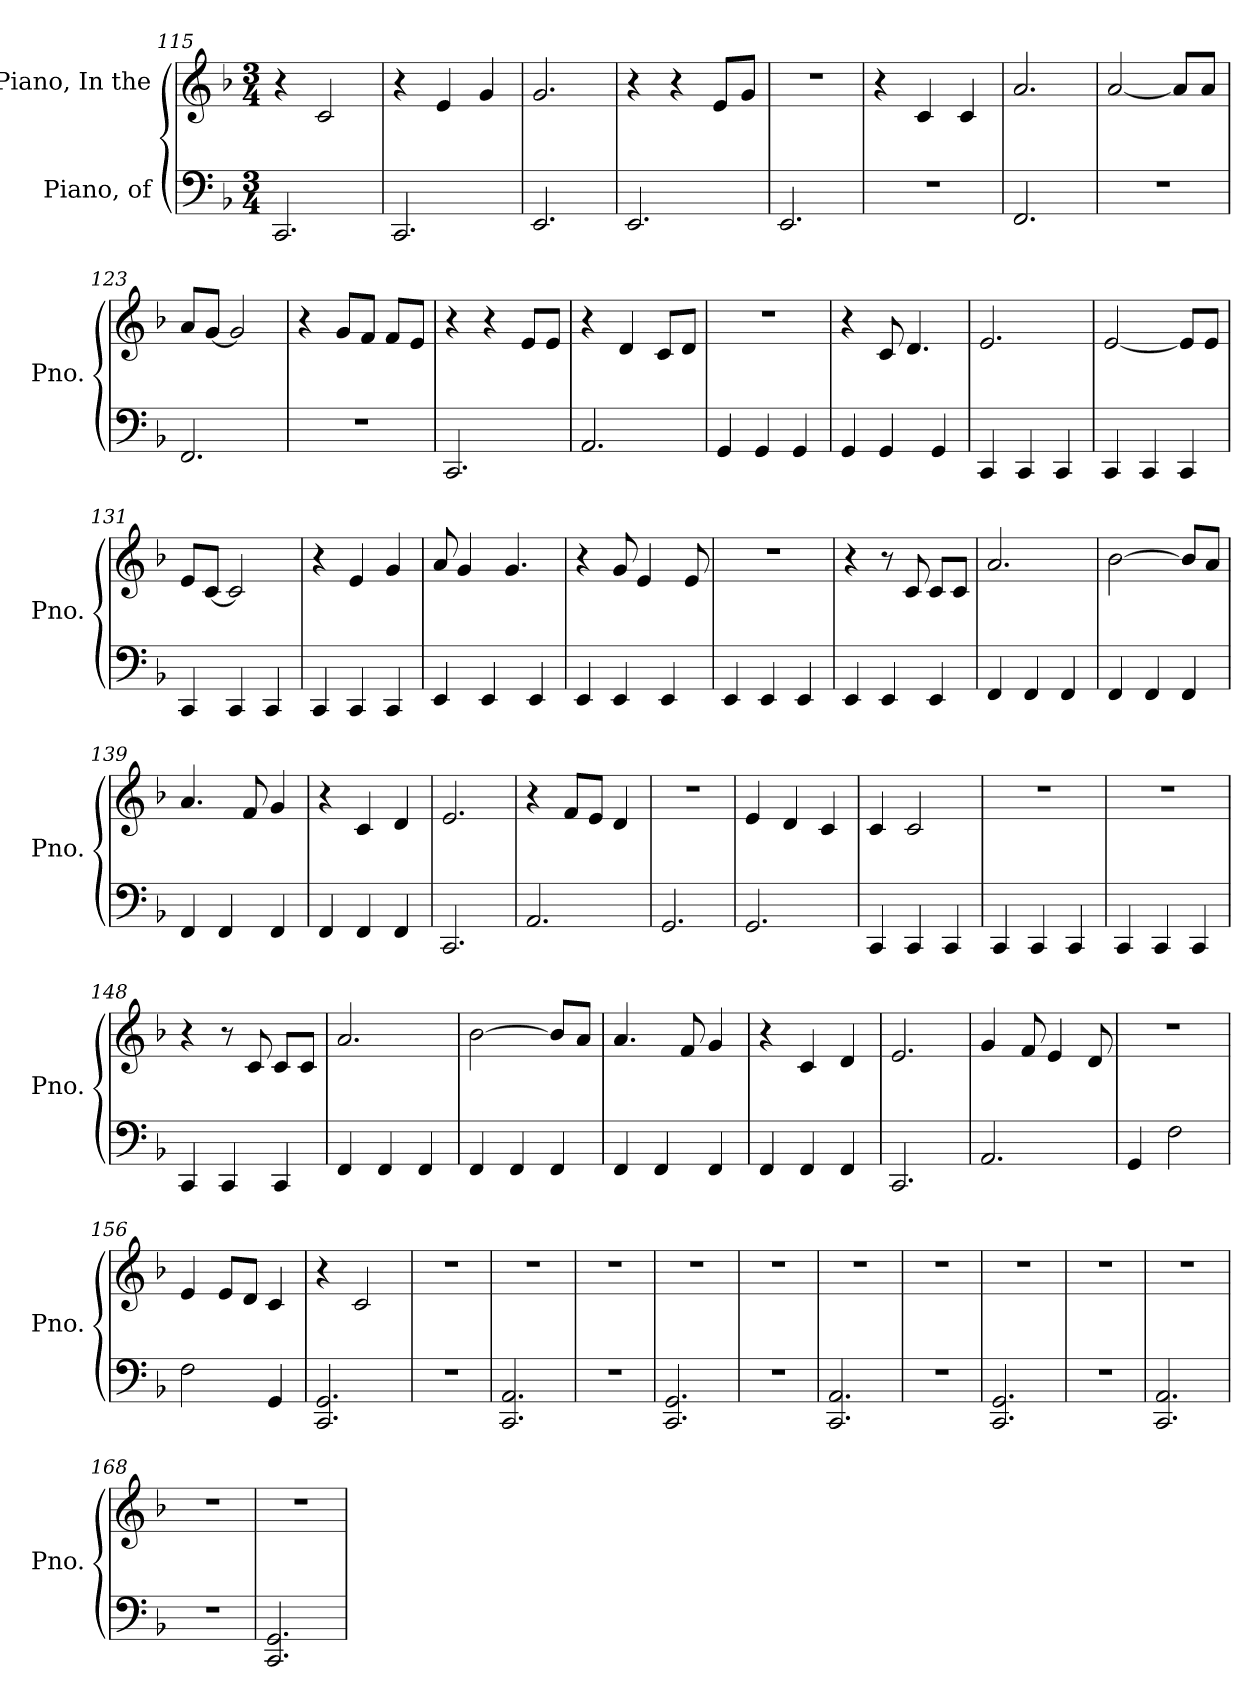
**kern	**kern
*part2	*part1
*staff2	*staff1
*I"Piano, of	*I"Piano, In the
*I'Pno.	*I'Pno.
*clefF4	*clefG2
*k[b-]	*k[b-]
*M3/4	*M3/4
=115	=115
2.CC/	4r
.	2c/
=116	=116
2.CC/	4r
.	4e/
.	4g/
=117	=117
2.EE/	2.g/
=118	=118
2.EE/	4r
.	4r
.	8e/L
.	8g/J
!!LO:LB:g=z
=119	=119
2.EE/	2.r
=120	=120
2.r	4r
.	4c/
.	4c/
=121	=121
2.FF/	2.a/
=122	=122
2.r	[2a/
.	8a/L]
.	8a/J
=123	=123
2.FF/	8a/L
.	[8g/J
.	2g/]
=124	=124
2.r	4r
.	8g/L
.	8f/J
.	8f/L
.	8e/J
=125	=125
2.CC/	4r
.	4r
.	8e/L
.	8e/J
=126	=126
2.AA/	4r
.	4d/
.	8c/L
.	8d/J
=127	=127
4GG/	2.r
4GG/	.
4GG/	.
=128	=128
4GG/	4r
4GG/	8c/
.	4.d/
4GG/	.
!!LO:LB:g=z
=129	=129
4CC/	2.e/
4CC/	.
4CC/	.
=130	=130
4CC/	[2e/
4CC/	.
4CC/	8e/L]
.	8e/J
=131	=131
4CC/	8e/L
.	[8c/J
4CC/	2c/]
4CC/	.
=132	=132
4CC/	4r
4CC/	4e/
4CC/	4g/
=133	=133
4EE/	8a/
.	4g/
4EE/	.
.	4.g/
4EE/	.
=134	=134
4EE/	4r
4EE/	8g/
.	4e/
4EE/	.
.	8e/
=135	=135
4EE/	2.r
4EE/	.
4EE/	.
!!LO:LB:g=z
=136	=136
4EE/	4r
4EE/	8r
.	8c/
4EE/	8c/L
.	8c/J
=137	=137
4FF/	2.a/
4FF/	.
4FF/	.
=138	=138
4FF/	[2b-\
4FF/	.
4FF/	8b-/L]
.	8a/J
=139	=139
4FF/	4.a/
4FF/	.
.	8f/
4FF/	4g/
=140	=140
4FF/	4r
4FF/	4c/
4FF/	4d/
=141	=141
2.CC/	2.e/
=142	=142
2.AA/	4r
.	8f/L
.	8e/J
.	4d/
=143	=143
2.GG/	2.r
=144	=144
2.GG/	4e/
.	4d/
.	4c/
!!LO:LB:g=z
=145	=145
4CC/	4c/
4CC/	2c/
4CC/	.
=146	=146
4CC/	2.r
4CC/	.
4CC/	.
=147	=147
4CC/	2.r
4CC/	.
4CC/	.
=148	=148
4CC/	4r
4CC/	8r
.	8c/
4CC/	8c/L
.	8c/J
=149	=149
4FF/	2.a/
4FF/	.
4FF/	.
=150	=150
4FF/	[2b-\
4FF/	.
4FF/	8b-/L]
.	8a/J
=151	=151
4FF/	4.a/
4FF/	.
.	8f/
4FF/	4g/
=152	=152
4FF/	4r
4FF/	4c/
4FF/	4d/
=153	=153
2.CC/	2.e/
!!LO:LB:g=z
=154	=154
2.AA/	4g/
.	8f/
.	4e/
.	8d/
=155	=155
4GG/	2.r
2F\	.
=156	=156
2F\	4e/
.	8e/L
.	8d/J
4GG/	4c/
=157	=157
2.CC/ 2.GG/	4r
.	2c/
=158	=158
2.r	2.r
=159	=159
2.CC/ 2.AA/	2.r
=160	=160
2.r	2.r
=161	=161
2.CC/ 2.GG/	2.r
=162	=162
2.r	2.r
=163	=163
2.CC/ 2.AA/	2.r
=164	=164
2.r	2.r
=165	=165
2.CC/ 2.GG/	2.r
=166	=166
2.r	2.r
!!LO:PB:g=z
=167	=167
2.CC/ 2.AA/	2.r
=168	=168
2.r	2.r
=169	=169
2.CC/ 2.GG/	2.r
=	=
*-	*-
